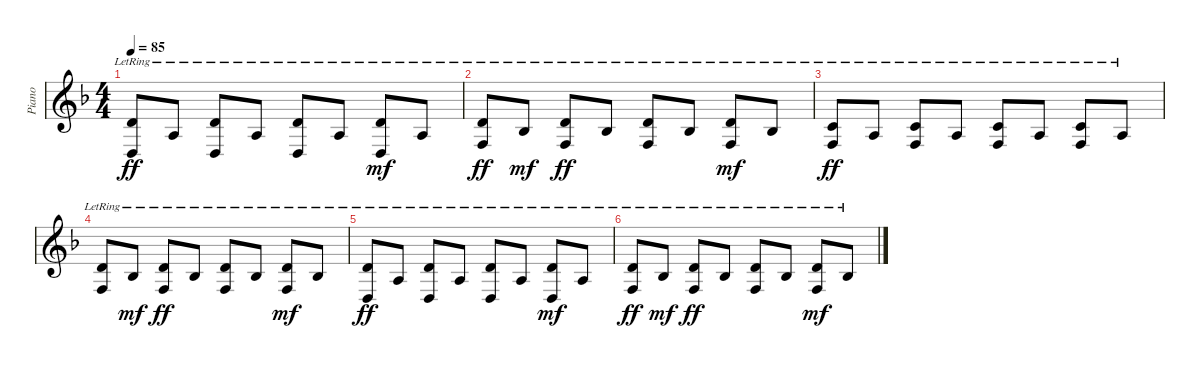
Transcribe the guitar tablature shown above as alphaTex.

\track ("Piano" "Piano") {instrument brightacousticpiano}
\staff {score}
\tuning (E4 B3 G3 D3 A2 E2) {hide}
\ts (4 4)
\tempo 85
\clef g2
\ks f
(3.2{lr} 0.4{lr}).8{dy ff} 2.3{lr}.8 (3.2{lr} 0.4{lr}).8 2.3{lr}.8 (3.2{lr} 0.4{lr}).8 2.3{lr}.8 (3.2{lr} 0.4{lr}).8{dy mf} 2.3{lr}.8 |
(3.2{lr} 3.4{lr}).8{dy ff} 3.3{lr}.8{dy mf} (3.2{lr} 3.4{lr}).8{dy ff} 3.3{lr}.8 (3.2{lr} 3.4{lr}).8 3.3{lr}.8 (3.2{lr} 3.4{lr}).8{dy mf} 3.3{lr}.8 |
(1.2{lr} 3.4{lr}).8{dy ff} 2.3{lr}.8{volume 2} (1.2{lr} 3.4{lr}).8 2.3{lr}.8 (1.2{lr} 3.4{lr}).8 2.3{lr}.8 (1.2{lr} 3.4{lr}).8 2.3{lr}.8 |
(3.2{lr} 3.4{lr}).8 3.3{lr}.8{dy mf} (3.2{lr} 3.4{lr}).8{dy ff} 3.3{lr}.8 (3.2{lr} 3.4{lr}).8 3.3{lr}.8 (3.2{lr} 3.4{lr}).8{dy mf} 3.3{lr}.8 |
(3.2{lr} 0.4{lr}).8{dy ff} 2.3{lr}.8 (3.2{lr} 0.4{lr}).8 2.3{lr}.8 (3.2{lr} 0.4{lr}).8 2.3{lr}.8 (3.2{lr} 0.4{lr}).8{dy mf} 2.3{lr}.8 |
(3.2{lr} 3.4{lr}).8{dy ff} 3.3{lr}.8{dy mf} (3.2{lr} 3.4{lr}).8{dy ff} 3.3{lr}.8 (3.2{lr} 3.4{lr}).8 3.3{lr}.8 (3.2{lr} 3.4{lr}).8{dy mf} 3.3{lr}.8
